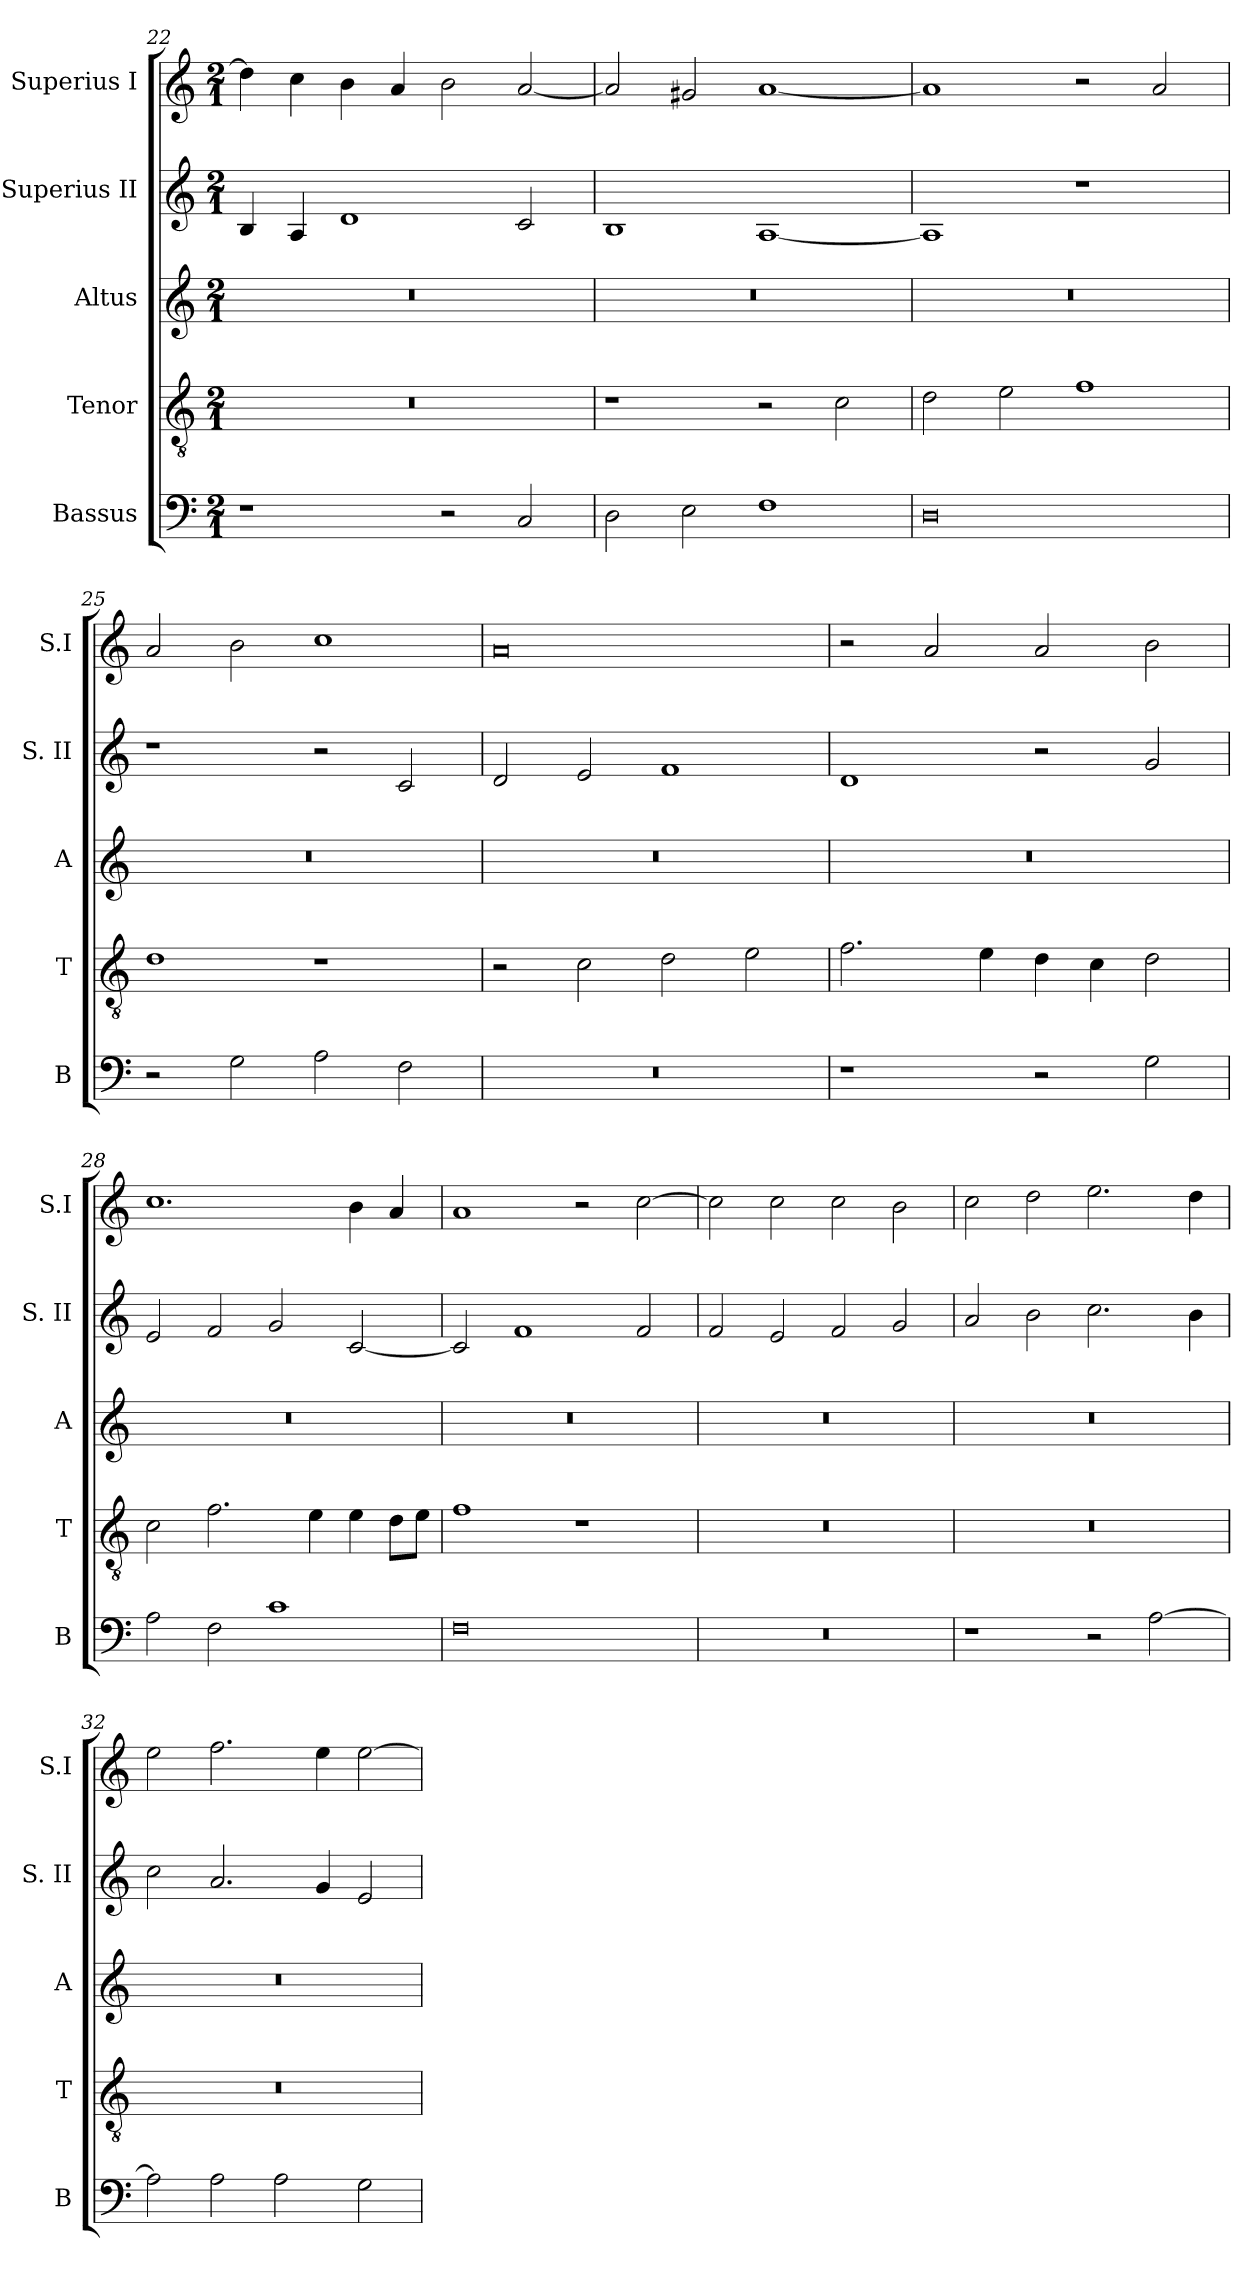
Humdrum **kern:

**kern	**kern	**kern	**kern	**kern
*part5	*part4	*part3	*part2	*part1
*staff5	*staff4	*staff3	*staff2	*staff1
*I"Bassus	*I"Tenor	*I"Altus	*I"Superius II	*I"Superius I
*I'B	*I'T	*I'A	*I'S. II	*I'S.I
*clefF4	*clefGv2	*clefG2	*clefG2	*clefG2
*k[]	*k[]	*k[]	*k[]	*k[]
*C:	*C:	*C:	*C:	*C:
*M2/1	*M2/1	*M2/1	*M2/1	*M2/1
=22	=22	=22	=22	=22
1r	0r	0r	4B	4dd]
.	.	.	4A	4cc
.	.	.	1d	4b
.	.	.	.	4a
2r	.	.	.	2b
2C	.	.	2c	[2a
=23	=23	=23	=23	=23
2D	1r	0r	1B	2a]
2E	.	.	.	2g#X
1F	2r	.	[1A	[1a
.	2c	.	.	.
=24	=24	=24	=24	=24
0D	2d	0r	1A]	1a]
.	2e	.	.	.
.	1f	.	1r	2r
.	.	.	.	2a
=25	=25	=25	=25	=25
2r	1d	0r	1r	2a
2G	.	.	.	2b
2A	1r	.	2r	1cc
2F	.	.	2c	.
=26	=26	=26	=26	=26
0r	2r	0r	2d	0a
.	2c	.	2e	.
.	2d	.	1f	.
.	2e	.	.	.
=27	=27	=27	=27	=27
1r	2.f	0r	1d	2r
.	.	.	.	2a
.	4e	.	.	.
2r	4d	.	2r	2a
.	4c	.	.	.
2G	2d	.	2g	2b
=28	=28	=28	=28	=28
2A	2c	0r	2e	1.cc
2F	2.f	.	2f	.
1c	.	.	2g	.
.	4e	.	.	.
.	4e	.	[2c	4b
.	8dL	.	.	4a
.	8eJ	.	.	.
=29	=29	=29	=29	=29
0F	1f	0r	2c]	1a
.	.	.	1f	.
.	1r	.	.	2r
.	.	.	2f	[2cc
=30	=30	=30	=30	=30
0r	0r	0r	2f	2cc]
.	.	.	2e	2cc
.	.	.	2f	2cc
.	.	.	2g	2b
=31	=31	=31	=31	=31
1r	0r	0r	2a	2cc
.	.	.	2b	2dd
2r	.	.	2.cc	2.ee
[2A	.	.	.	.
.	.	.	4b	4dd
=32	=32	=32	=32	=32
2A]	0r	0r	2cc	2ee
2A	.	.	2.a	2.ff
2A	.	.	.	.
.	.	.	4g	4ee
2G	.	.	2e	[2ee
=	=	=	=	=
*-	*-	*-	*-	*-
